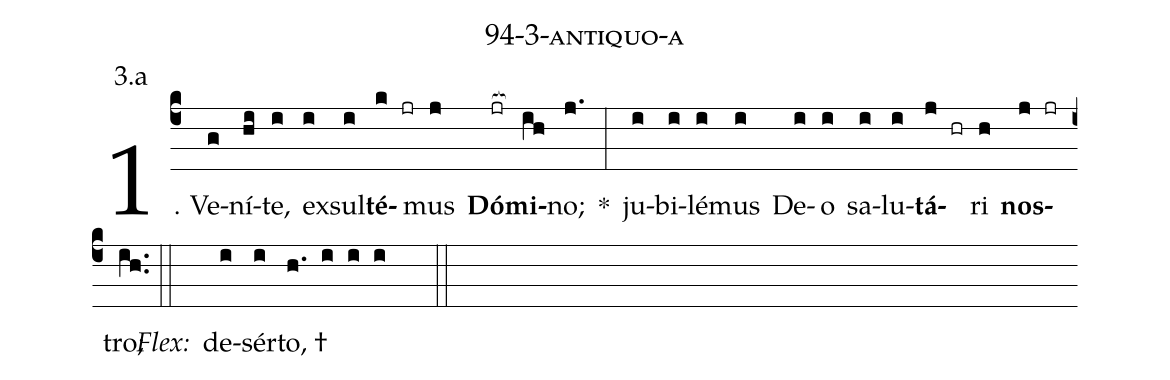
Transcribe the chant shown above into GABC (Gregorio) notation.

name: 94-3-antiquo-a;
annotation: 3.a;
%%
(c4)1. Ve(g)ní(hi)te,(i) ex(i)sul(i)<b>té</b>(k jr)mus(j) <b>Dó</b>(jr[ocb:1{])<b>mi</b>(ih[ocb:0}])no;(j.) *(:) ju(i)bi(i)lé(i)mus(i) De(i)o(i) sa(i)lu(i)<b>tá</b>(j hr)ri(h) <b>nos</b>(j jr)tro;(ih..) (::)
<i>Flex:</i>()  de(i)sér(i)to, †(h. i i i  ::)
